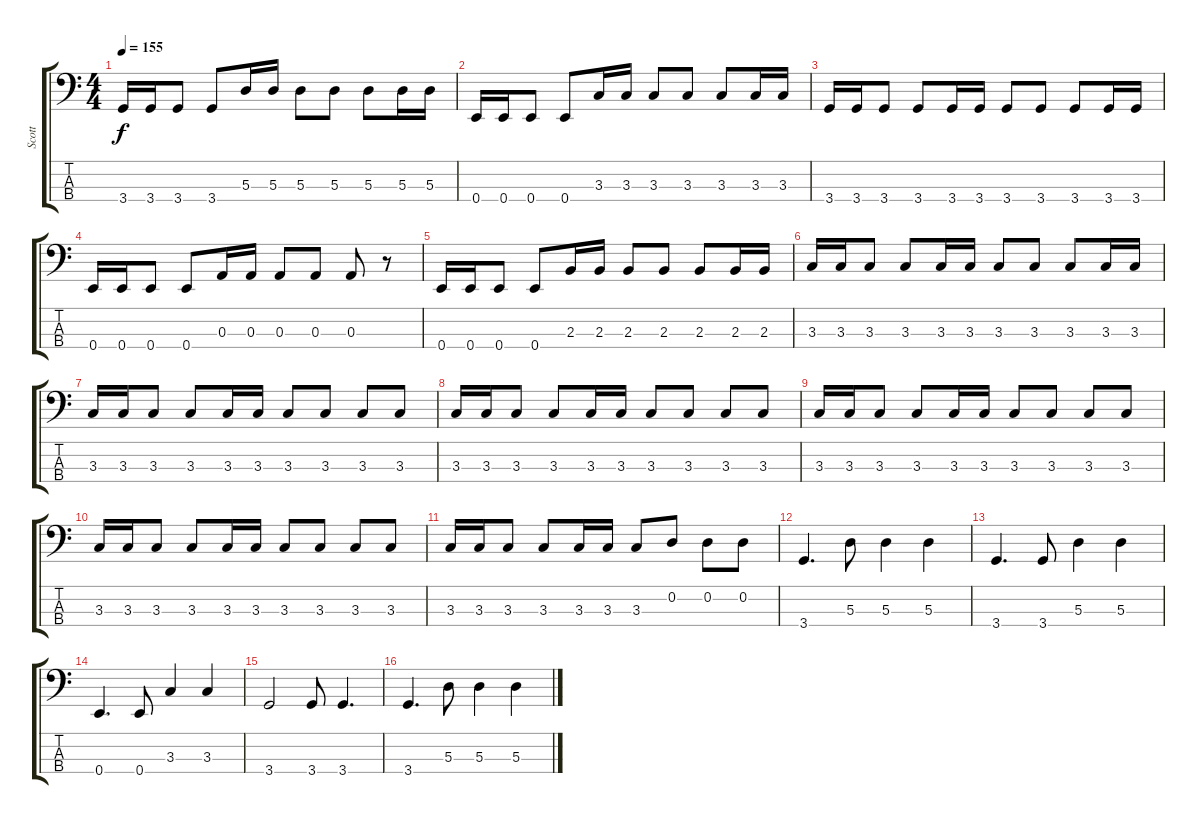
\track ("Scott" "Scott") {instrument fretlessbass}
\staff {score tabs}
\tuning (G2 D2 A1 E1) {hide}
\ts (4 4)
\tempo 155
\clef f4
\ks c
3.4.16{dy f} 3.4.16 3.4.8 3.4.8 5.3.16 5.3.16 5.3.8 5.3.8 5.3.8 5.3.16 5.3.16 |
0.4.16 0.4.16 0.4.8 0.4.8 3.3.16 3.3.16 3.3.8 3.3.8 3.3.8 3.3.16 3.3.16 |
3.4.16 3.4.16 3.4.8 3.4.8 3.4.16 3.4.16 3.4.8 3.4.8 3.4.8 3.4.16 3.4.16 |
0.4.16 0.4.16 0.4.8 0.4.8 0.3.16 0.3.16 0.3.8 0.3.8 0.3.8 r.8 |
0.4.16 0.4.16 0.4.8 0.4.8 2.3.16 2.3.16 2.3.8 2.3.8 2.3.8 2.3.16 2.3.16 |
3.3.16 3.3.16 3.3.8 3.3.8 3.3.16 3.3.16 3.3.8 3.3.8 3.3.8 3.3.16 3.3.16 |
3.3.16 3.3.16 3.3.8 3.3.8 3.3.16 3.3.16 3.3.8 3.3.8 3.3.8 3.3.8 |
3.3.16 3.3.16 3.3.8 3.3.8 3.3.16 3.3.16 3.3.8 3.3.8 3.3.8 3.3.8 |
3.3.16 3.3.16 3.3.8 3.3.8 3.3.16 3.3.16 3.3.8 3.3.8 3.3.8 3.3.8 |
3.3.16 3.3.16 3.3.8 3.3.8 3.3.16 3.3.16 3.3.8 3.3.8 3.3.8 3.3.8 |
3.3.16 3.3.16 3.3.8 3.3.8 3.3.16 3.3.16 3.3.8 0.2.8 0.2.8 0.2.8 |
3.4.4{d} 5.3.8 5.3.4 5.3.4 |
3.4.4{d} 3.4.8 5.3.4 5.3.4 |
0.4.4{d} 0.4.8 3.3.4 3.3.4 |
3.4.2 3.4.8 3.4.4{d} |
3.4.4{d} 5.3.8 5.3.4 5.3.4
